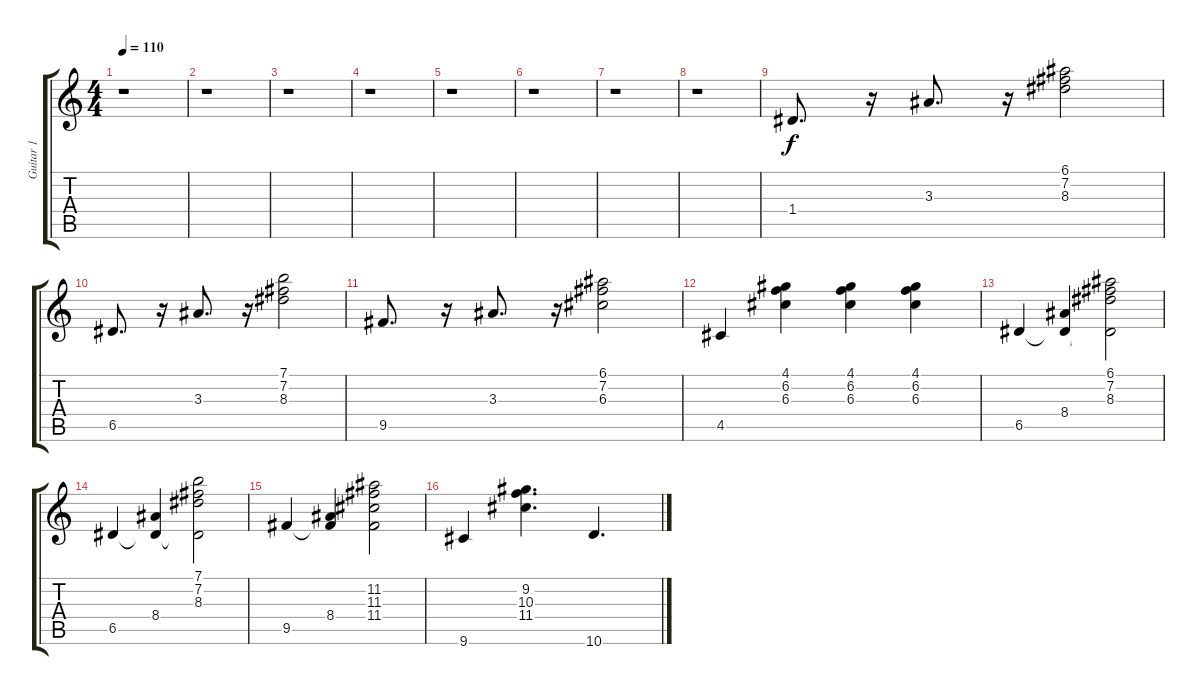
\track ("Guitar 1" "Guitar 1") {instrument electricguitarclean}
\staff {score tabs}
\tuning (E4 B3 G3 D3 A2 E2) {hide}
\ts (4 4)
\tempo 110
\clef g2
\ks c
r.1{dy f} |
r.1 |
r.1 |
r.1 |
r.1 |
r.1 |
r.1 |
r.1 |
1.4.8{d} r.16 3.3.8{d} r.16 (6.1 7.2 8.3).2 |
6.5.8{d} r.16 3.3.8{d} r.16 (7.1 7.2 8.3).2 |
9.5.8{d} r.16 3.3.8{d} r.16 (6.1 7.2 6.3).2 |
4.5.4 (4.1 6.2 6.3).4 (4.1 6.2 6.3).4 (4.1 6.2 6.3).4 |
6.5.4 (8.4 6.5{t}).4 (6.1 7.2 8.3 6.5{t}).2 |
6.5.4 (8.4 6.5{t}).4 (7.1 7.2 8.3 6.5{t}).2 |
9.5.4 (8.4 9.5{t}).4 (11.2 11.3 11.4 9.5{t}).2 |
9.6.4 (9.2 10.3 11.4).4{d} 10.6.4{d}
